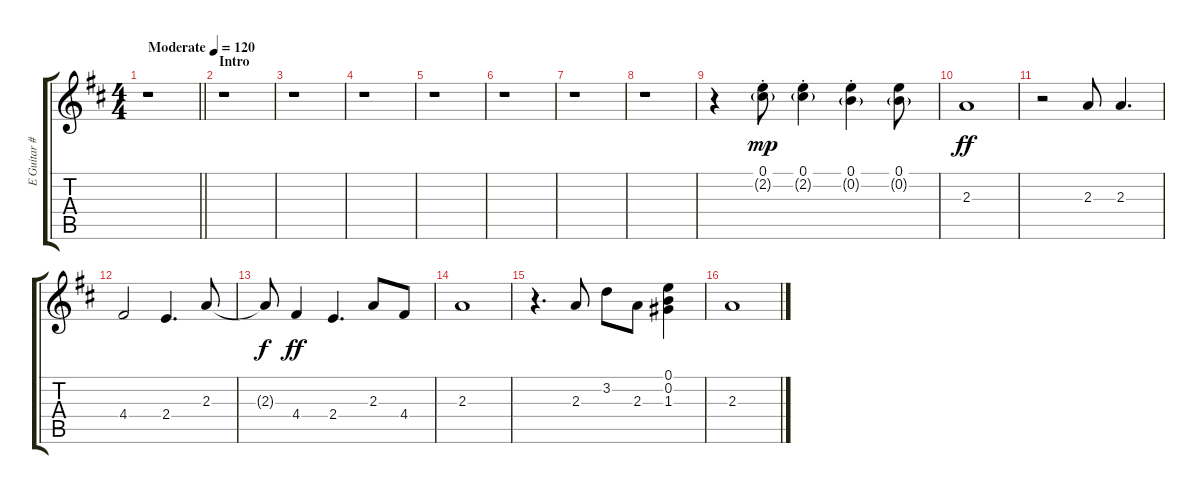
\track ("E Guitar #1" "E Guitar #") {instrument overdrivenguitar}
\staff {score tabs}
\tuning (E4 B3 G3 D3 A2 E2) {hide}
\ts (4 4)
\tempo (120 "Moderate")
\clef g2
\barLineRight lightlight
\ks d
r.1{dy mp instrument overdrivenguitar} |
\section ("" "Intro")
r.1 |
r.1 |
r.1 |
r.1 |
r.1 |
r.1 |
r.1 |
r.4 (0.1{st} 2.2{g}).8 (0.1{st} 2.2{g}).4 (0.1{st} 0.2{g}).4 (0.1 0.2{g}).8 |
2.3.1{dy ff} |
r.2 2.3.8 2.3.4{d} |
4.4.2 2.4.4{d} 2.3.8 |
2.3{t}.8{dy f} 4.4.4{dy ff} 2.4.4{d} 2.3.8 4.4.8 |
2.3.1 |
r.4{d} 2.3.8 3.2.8 2.3.8 (0.1 0.2 1.3).4 |
2.3.1
